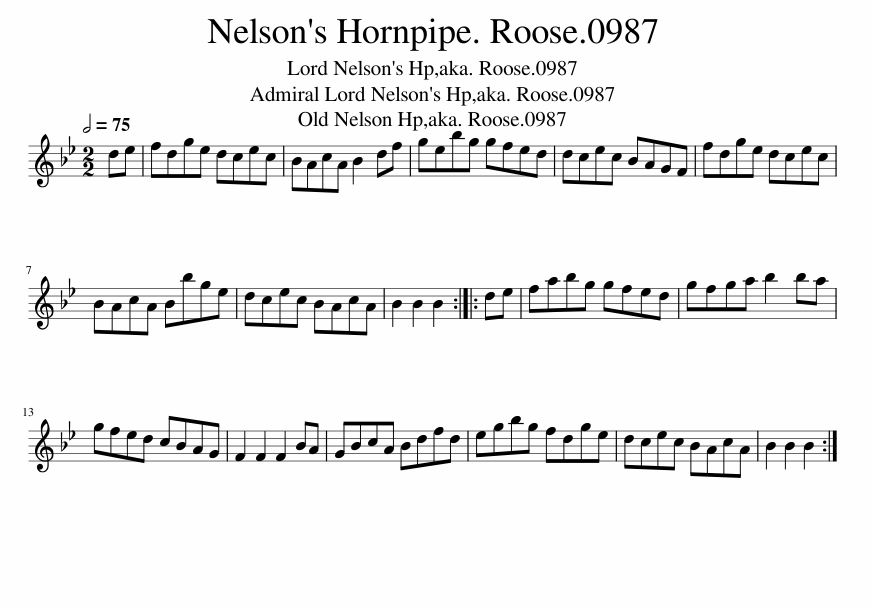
X:1
L:1/8
Q:1/2=75
M:2/2
I:linebreak $
K:Bb
V:1 treble
V:1
 de | fdge dcec | BAcA B2 df | gebg gfed | dcec BAGF | %5
 fdge dcec |$ BAcA Bbge | dcec BAcA | B2 B2 B2 :: de | %10
 fabg gfed | gfga b2 ba |$ gfed cBAG | F2 F2 F2 BA | GBcA Bdfd | %15
 egbg fdge | dcec BAcA | B2 B2 B2 :| %18
